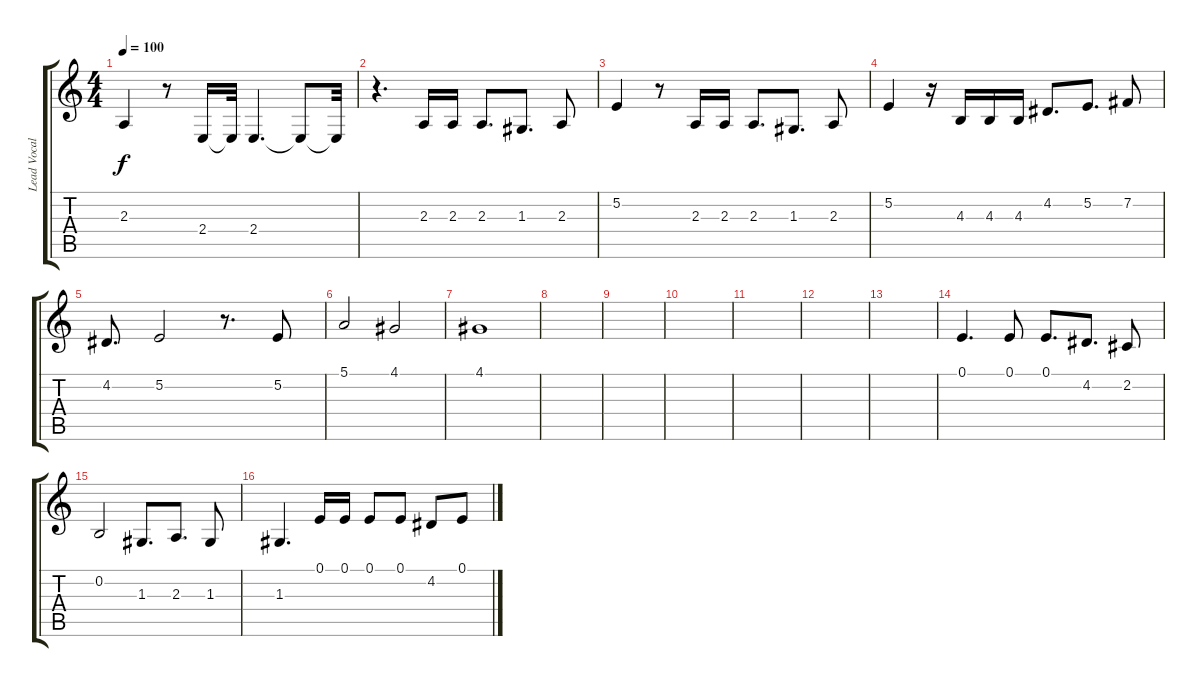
\track ("Lead Vocals" "Lead Vocal") {instrument lead6voice}
\staff {score tabs}
\tuning (E4 B3 G3 D3 A2 E2) {hide}
\ts (4 4)
\tempo 100
\clef g2
\ks c
2.3.4{dy f} r.8 2.4.16 2.4{t}.32 2.4.4{d} 2.4{t}.8 2.4{t}.32 |
r.4{d} 2.3.16 2.3.16 2.3.8{d} 1.3.8{d} 2.3.8 |
5.2.4 r.8 2.3.16 2.3.16 2.3.8{d} 1.3.8{d} 2.3.8 |
5.2.4 r.16 4.3.16 4.3.16 4.3.16 4.2.8{d} 5.2.8{d} 7.2.8 |
4.2.8{d} 5.2.2 r.8{d} 5.2.8 |
5.1.2 4.1.2 |
4.1.1 |
|
|
|
|
|
|
0.1.4{d} 0.1.8 0.1.8{d} 4.2.8{d} 2.2.8 |
0.2.2 1.3.8{d} 2.3.8{d} 1.3.8 |
1.3.4{d} 0.1.16 0.1.16 0.1.8 0.1.8 4.2.8 0.1.8
